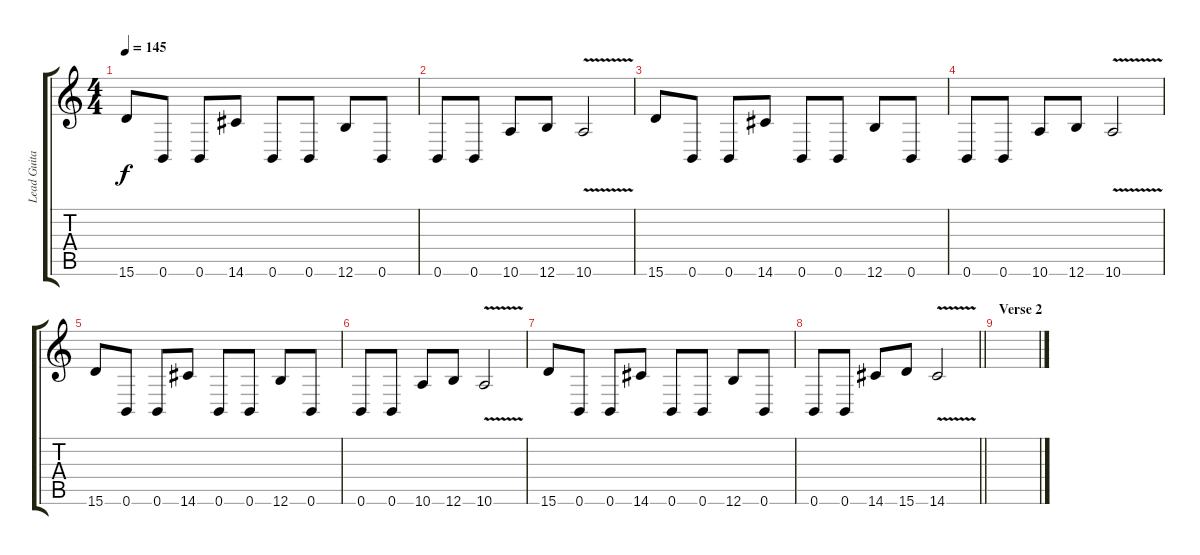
\track ("Lead Guitar" "Lead Guita") {instrument distortionguitar}
\staff {score tabs}
\tuning (B3 Gb3 D3 A2 E2 B1) {hide}
\ts (4 4)
\tempo 145
\clef g2
\ks c
15.6.8{dy f balance 0} 0.6.8 0.6.8 14.6.8 0.6.8 0.6.8 12.6.8 0.6.8 |
0.6.8 0.6.8 10.6.8 12.6.8 10.6{v}.2 |
15.6.8 0.6.8 0.6.8 14.6.8 0.6.8 0.6.8 12.6.8 0.6.8 |
0.6.8 0.6.8 10.6.8 12.6.8 10.6{v}.2 |
15.6.8 0.6.8 0.6.8 14.6.8 0.6.8 0.6.8 12.6.8 0.6.8 |
0.6.8 0.6.8 10.6.8 12.6.8 10.6{v}.2 |
15.6.8 0.6.8 0.6.8 14.6.8 0.6.8 0.6.8 12.6.8 0.6.8 |
\barLineRight lightlight
0.6.8 0.6.8 14.6.8 15.6.8 14.6{v}.2 |
\section ("" "Verse 2")
